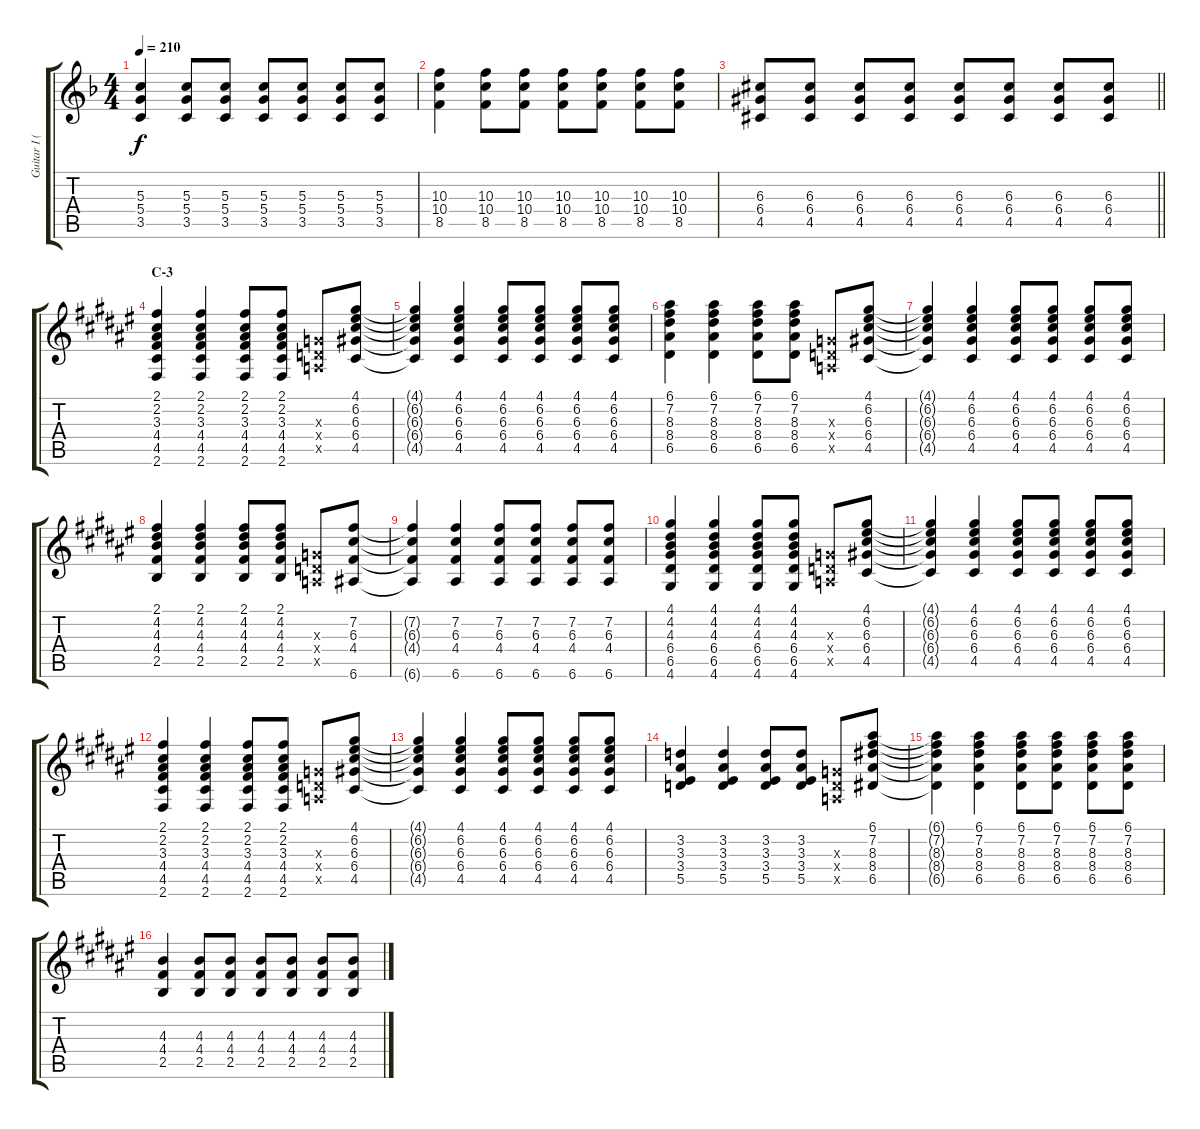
\track ("Guitar I (Hirasawa Yui)" "Guitar I (") {instrument overdrivenguitar}
\staff {score tabs}
\tuning (E4 B3 G3 D3 A2 E2) {hide}
\ts (4 4)
\tempo 210
\clef g2
\ks f
(5.3 5.4 3.5).4{dy f} (5.3 5.4 3.5).8 (5.3 5.4 3.5).8 (5.3 5.4 3.5).8 (5.3 5.4 3.5).8 (5.3 5.4 3.5).8 (5.3 5.4 3.5).8 |
(10.3 10.4 8.5).4 (10.3 10.4 8.5).8 (10.3 10.4 8.5).8 (10.3 10.4 8.5).8 (10.3 10.4 8.5).8 (10.3 10.4 8.5).8 (10.3 10.4 8.5).8 |
\barLineRight lightlight
(6.3{acc #} 6.4{acc #} 4.5{acc #}).8 (6.3{acc #} 6.4{acc #} 4.5{acc #}).8 (6.3{acc #} 6.4{acc #} 4.5{acc #}).8 (6.3{acc #} 6.4{acc #} 4.5{acc #}).8 (6.3{acc #} 6.4{acc #} 4.5{acc #}).8 (6.3{acc #} 6.4{acc #} 4.5{acc #}).8 (6.3{acc #} 6.4{acc #} 4.5{acc #}).8 (6.3{acc #} 6.4{acc #} 4.5{acc #}).8 |
\section ("" "C-3")
\ks f#
(2.1 2.2 3.3 4.4 4.5 2.6).4 (2.1 2.2 3.3 4.4 4.5 2.6).4 (2.1 2.2 3.3 4.4 4.5 2.6).8 (2.1 2.2 3.3 4.4 4.5 2.6).8 (0.3{x} 0.4{x} 0.5{x}).8 (4.1 6.2 6.3 6.4 4.5).8 |
(4.1{t} 6.2{t} 6.3{t} 6.4{t} 4.5{t}).4 (4.1 6.2 6.3 6.4 4.5).4 (4.1 6.2 6.3 6.4 4.5).8 (4.1 6.2 6.3 6.4 4.5).8 (4.1 6.2 6.3 6.4 4.5).8 (4.1 6.2 6.3 6.4 4.5).8 |
(6.1 7.2 8.3 8.4 6.5).4 (6.1 7.2 8.3 8.4 6.5).4 (6.1 7.2 8.3 8.4 6.5).8 (6.1 7.2 8.3 8.4 6.5).8 (0.3{x} 0.4{x} 0.5{x}).8 (4.1 6.2 6.3 6.4 4.5).8 |
(4.1{t} 6.2{t} 6.3{t} 6.4{t} 4.5{t}).4 (4.1 6.2 6.3 6.4 4.5).4 (4.1 6.2 6.3 6.4 4.5).8 (4.1 6.2 6.3 6.4 4.5).8 (4.1 6.2 6.3 6.4 4.5).8 (4.1 6.2 6.3 6.4 4.5).8 |
(2.1 4.2 4.3 4.4 2.5).4 (2.1 4.2 4.3 4.4 2.5).4 (2.1 4.2 4.3 4.4 2.5).8 (2.1 4.2 4.3 4.4 2.5).8 (0.3{x} 0.4{x} 0.5{x}).8 (7.2 6.3 4.4 6.6).8 |
(7.2{t} 6.3{t} 4.4{t} 6.6{t}).4 (7.2 6.3 4.4 6.6).4 (7.2 6.3 4.4 6.6).8 (7.2 6.3 4.4 6.6).8 (7.2 6.3 4.4 6.6).8 (7.2 6.3 4.4 6.6).8 |
(4.1 4.2 4.3 6.4 6.5 4.6).4 (4.1 4.2 4.3 6.4 6.5 4.6).4 (4.1 4.2 4.3 6.4 6.5 4.6).8 (4.1 4.2 4.3 6.4 6.5 4.6).8 (0.3{x} 0.4{x} 0.5{x}).8 (4.1 6.2 6.3 6.4 4.5).8 |
(4.1{t} 6.2{t} 6.3{t} 6.4{t} 4.5{t}).4 (4.1 6.2 6.3 6.4 4.5).4 (4.1 6.2 6.3 6.4 4.5).8 (4.1 6.2 6.3 6.4 4.5).8 (4.1 6.2 6.3 6.4 4.5).8 (4.1 6.2 6.3 6.4 4.5).8 |
(2.1 2.2 3.3 4.4 4.5 2.6).4 (2.1 2.2 3.3 4.4 4.5 2.6).4 (2.1 2.2 3.3 4.4 4.5 2.6).8 (2.1 2.2 3.3 4.4 4.5 2.6).8 (0.3{x} 0.4{x} 0.5{x}).8 (4.1 6.2 6.3 6.4 4.5).8 |
(4.1{t} 6.2{t} 6.3{t} 6.4{t} 4.5{t}).4 (4.1 6.2 6.3 6.4 4.5).4 (4.1 6.2 6.3 6.4 4.5).8 (4.1 6.2 6.3 6.4 4.5).8 (4.1 6.2 6.3 6.4 4.5).8 (4.1 6.2 6.3 6.4 4.5).8 |
(3.2 3.3 3.4 5.5).4 (3.2 3.3 3.4 5.5).4 (3.2 3.3 3.4 5.5).8 (3.2 3.3 3.4 5.5).8 (0.3{x} 0.4{x} 0.5{x}).8 (6.1 7.2 8.3 8.4 6.5).8 |
(6.1{t} 7.2{t} 8.3{t} 8.4{t} 6.5{t}).4 (6.1 7.2 8.3 8.4 6.5).4 (6.1 7.2 8.3 8.4 6.5).8 (6.1 7.2 8.3 8.4 6.5).8 (6.1 7.2 8.3 8.4 6.5).8 (6.1 7.2 8.3 8.4 6.5).8 |
(4.3 4.4 2.5).4 (4.3 4.4 2.5).8 (4.3 4.4 2.5).8 (4.3 4.4 2.5).8 (4.3 4.4 2.5).8 (4.3 4.4 2.5).8 (4.3 4.4 2.5).8
